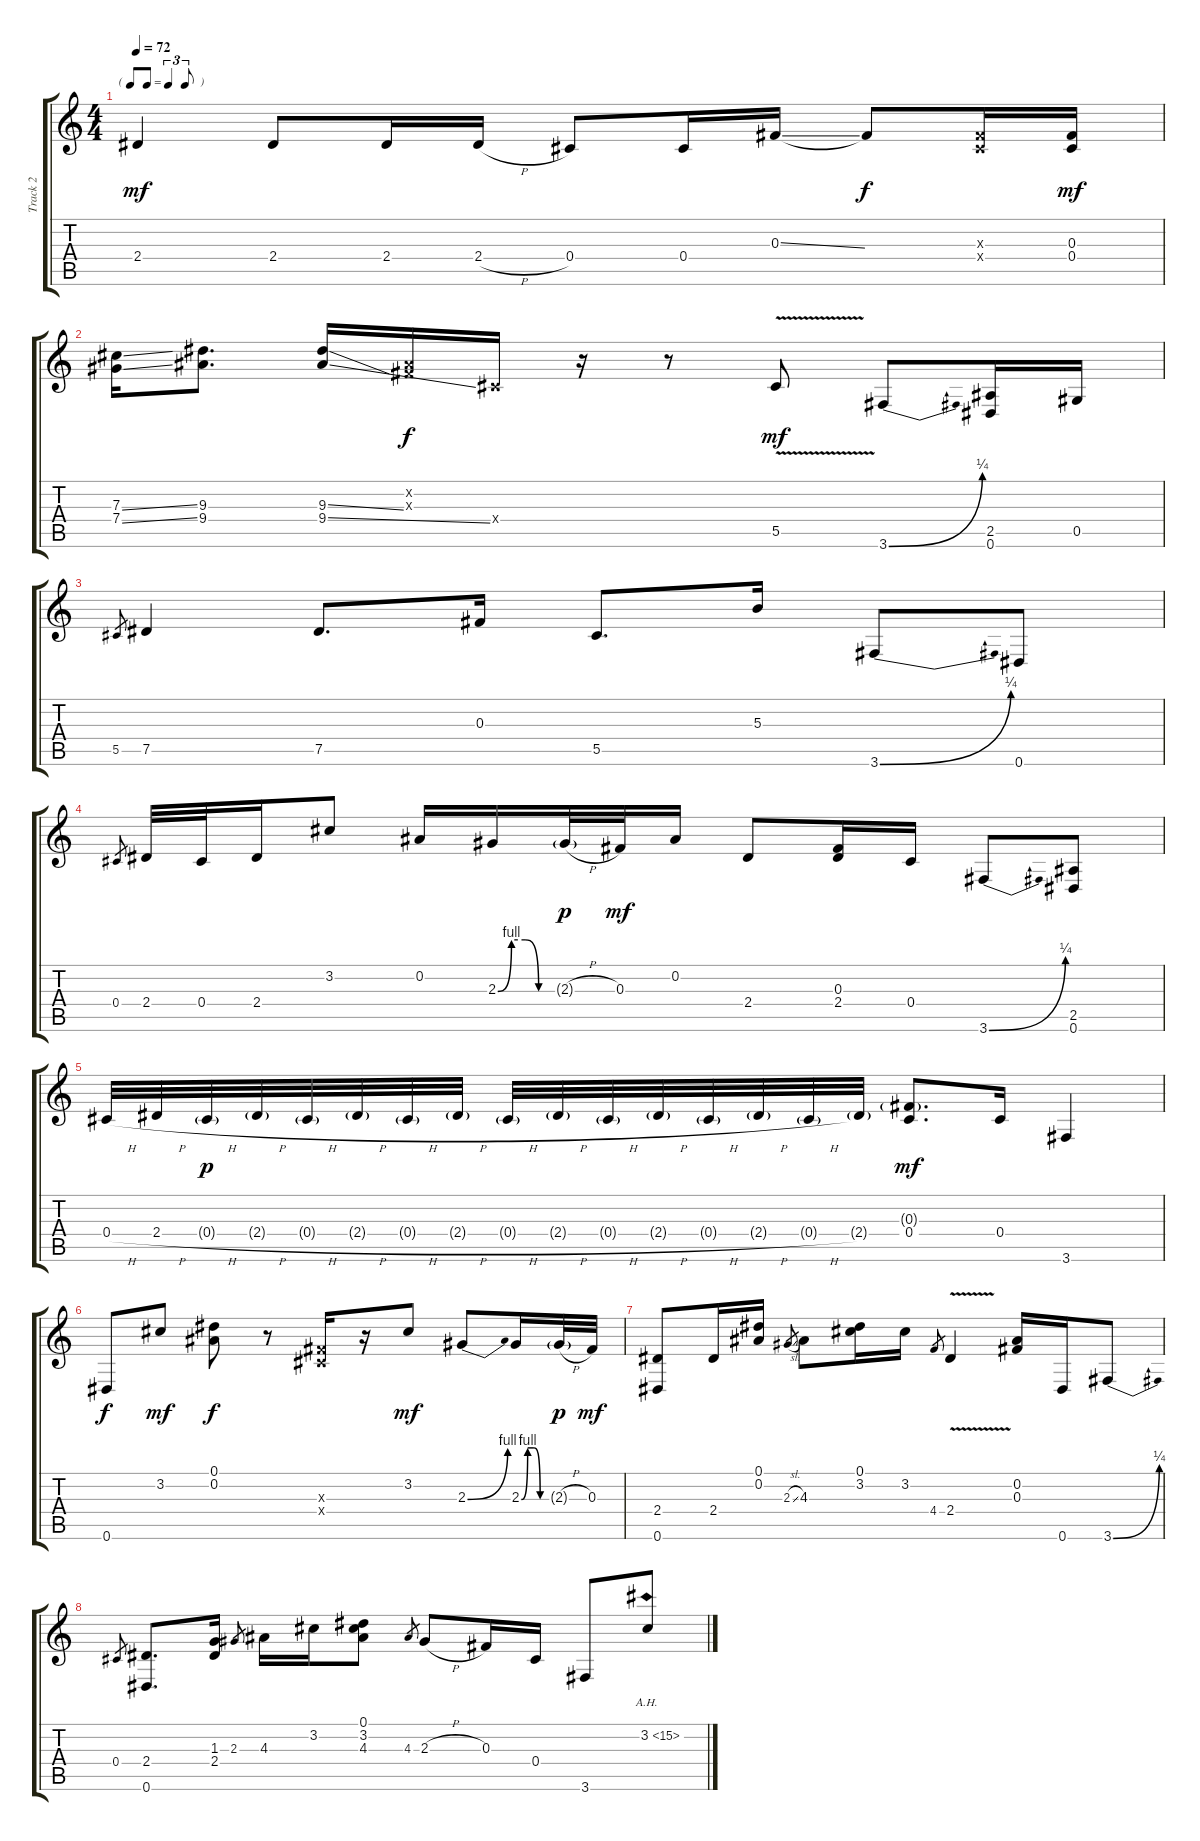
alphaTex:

\track ("Track 2" "Track 2") {instrument fretlessbass}
\staff {score tabs}
\tuning (Eb4 Bb3 Gb3 Db3 Ab2 Eb2) {hide}
\ts (4 4)
\tf triplet8th
\tempo 72
\clef g2
\ks c
2.4.4{dy mf} 2.4.8 2.4.16 2.4{h}.16 0.4.8 0.4.16 0.3{ss}.16 0.3{t}.8{dy f} (0.3{x} 0.4{x}).16 (0.3 0.4).16{dy mf} |
(7.3{ss} 7.4{ss}).16 (9.3 9.4).8{d} (9.3{ss} 9.4{ss}).16 (0.2{x} 0.3{x}).16{dy f} 0.4{x}.16 r.16 r.8 5.5{v}.8{dy mf} 3.6{be (bend 0 0 60 1)}.8 (2.5 0.6).16 0.5.16 |
5.5.8{gr} 7.5.4 7.5.8{d} 0.3.16 5.5.8{d} 5.3.16 3.6{be (bend 0 0 60 1)}.8 0.6.8 |
0.4.8{gr} 2.4.32 0.4.32 2.4.16 3.2.8 0.2.16 2.3{be (custom 0 0 15 4 30 4 45 0 60 0)}.16 2.3{h g}.32{dy p} 0.3.32{dy mf} 0.2.16 2.4.8 (0.3 2.4).16 0.4.16 3.6{be (bend 0 0 60 1)}.8 (2.5 0.6).8 |
0.4{h}.32 2.4{h}.32 0.4{h g}.32{dy p} 2.4{h g}.32 0.4{h g}.32 2.4{h g}.32 0.4{h g}.32 2.4{h g}.32 0.4{h g}.32 2.4{h g}.32 0.4{h g}.32 2.4{h g}.32 0.4{h g}.32 2.4{h g}.32 0.4{h g}.32 2.4{g}.32 (0.3{g} 0.4).8{d dy mf} 0.4.16 3.6.4 |
0.6.8{dy f} 3.2.8{dy mf} (0.1 0.2).8{dy f} r.8 (0.3{x} 0.4{x}).16 r.16 3.2.8{dy mf} 2.3{be (bend 0 0 60 4)}.8 2.3{be (custom 0 0 15 4 30 4 45 0 60 0)}.16 2.3{h g}.32{dy p} 0.3.32{dy mf} |
(2.4 0.6).8 2.4.16 (0.1 0.2).16 2.3{sl}.8{gr} 4.3.8 (0.1 3.2).16 3.2.16 4.4.8{gr} 2.4{v}.4 (0.2 0.3).16 0.6.16 3.6{be (bend 0 0 60 1)}.8 |
0.4.8{gr} (2.4 0.6).8{d} (1.3 2.4).16 2.3.8{gr} 4.3.16 3.2.16 (0.1 3.2 4.3).8 4.3.8{gr} 2.3{h}.8 0.3.16 0.4.16 3.6.8 3.2{ah 12}.8
